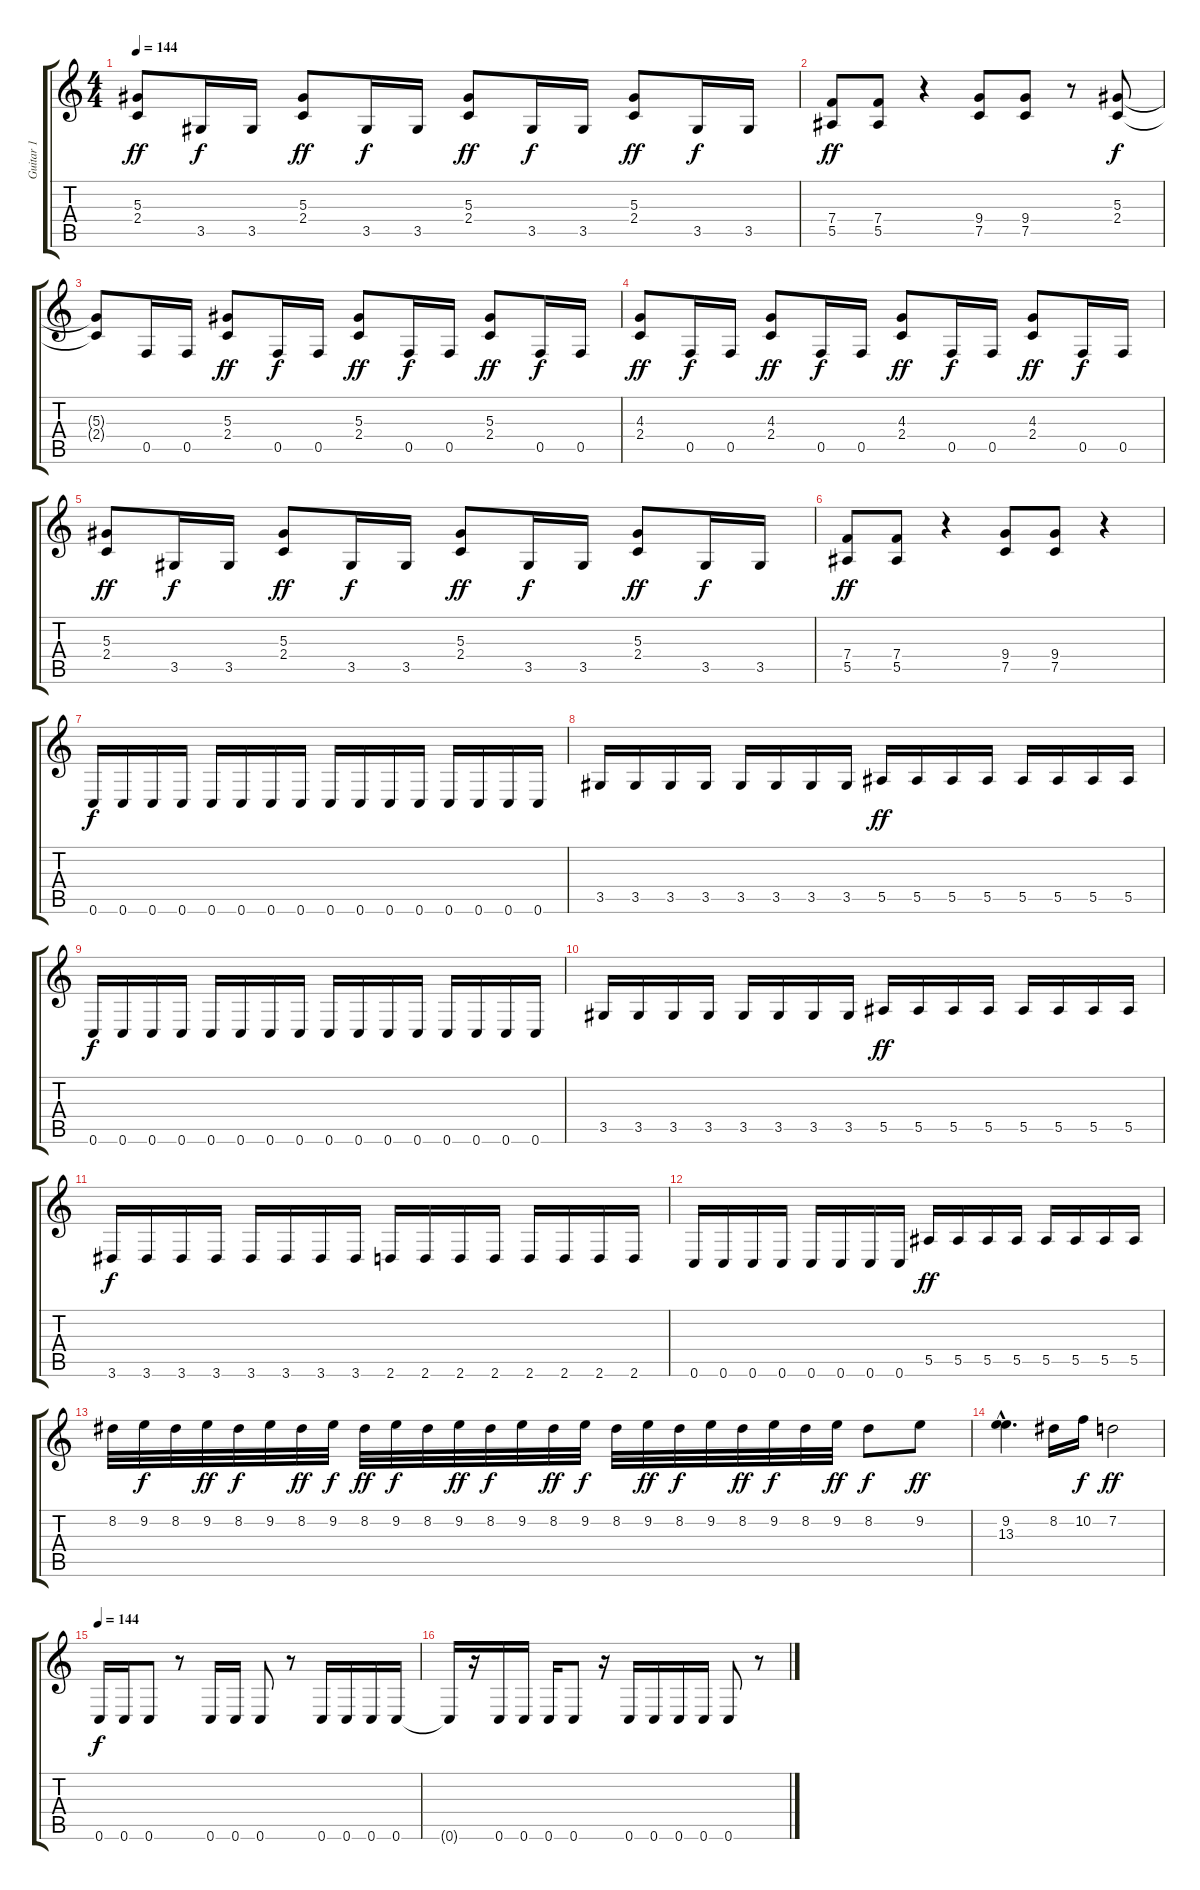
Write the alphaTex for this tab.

\track ("Guitar 1" "Guitar 1") {instrument distortionguitar}
\staff {score tabs}
\tuning (C4 G3 Eb3 Bb2 F2 C2) {hide}
\ts (4 4)
\tempo 144
\clef g2
\ks c
(5.3 2.4).8{dy ff} 3.5.16{dy f} 3.5.16 (5.3 2.4).8{dy ff} 3.5.16{dy f} 3.5.16 (5.3 2.4).8{dy ff} 3.5.16{dy f} 3.5.16 (5.3 2.4).8{dy ff} 3.5.16{dy f} 3.5.16 |
(7.4 5.5).8{dy ff} (7.4 5.5).8 r.4 (9.4 7.5).8 (9.4 7.5).8 r.8 (5.3 2.4).8{dy f} |
(5.3{t} 2.4{t}).8 0.5.16 0.5.16 (5.3 2.4).8{dy ff} 0.5.16{dy f} 0.5.16 (5.3 2.4).8{dy ff} 0.5.16{dy f} 0.5.16 (5.3 2.4).8{dy ff} 0.5.16{dy f} 0.5.16 |
(4.3 2.4).8{dy ff} 0.5.16{dy f} 0.5.16 (4.3 2.4).8{dy ff} 0.5.16{dy f} 0.5.16 (4.3 2.4).8{dy ff} 0.5.16{dy f} 0.5.16 (4.3 2.4).8{dy ff} 0.5.16{dy f} 0.5.16 |
(5.3 2.4).8{dy ff} 3.5.16{dy f} 3.5.16 (5.3 2.4).8{dy ff} 3.5.16{dy f} 3.5.16 (5.3 2.4).8{dy ff} 3.5.16{dy f} 3.5.16 (5.3 2.4).8{dy ff} 3.5.16{dy f} 3.5.16 |
(7.4 5.5).8{dy ff} (7.4 5.5).8 r.4 (9.4 7.5).8 (9.4 7.5).8 r.4 |
0.6.16{dy f} 0.6.16 0.6.16 0.6.16 0.6.16 0.6.16 0.6.16 0.6.16 0.6.16 0.6.16 0.6.16 0.6.16 0.6.16 0.6.16 0.6.16 0.6.16 |
3.5.16 3.5.16 3.5.16 3.5.16 3.5.16 3.5.16 3.5.16 3.5.16 5.5.16{dy ff} 5.5.16 5.5.16 5.5.16 5.5.16 5.5.16 5.5.16 5.5.16 |
0.6.16{dy f} 0.6.16 0.6.16 0.6.16 0.6.16 0.6.16 0.6.16 0.6.16 0.6.16 0.6.16 0.6.16 0.6.16 0.6.16 0.6.16 0.6.16 0.6.16 |
3.5.16 3.5.16 3.5.16 3.5.16 3.5.16 3.5.16 3.5.16 3.5.16 5.5.16{dy ff} 5.5.16 5.5.16 5.5.16 5.5.16 5.5.16 5.5.16 5.5.16 |
3.6.16{dy f} 3.6.16 3.6.16 3.6.16 3.6.16 3.6.16 3.6.16 3.6.16 2.6.16 2.6.16 2.6.16 2.6.16 2.6.16 2.6.16 2.6.16 2.6.16 |
0.6.16 0.6.16 0.6.16 0.6.16 0.6.16 0.6.16 0.6.16 0.6.16 5.5.16{dy ff} 5.5.16 5.5.16 5.5.16 5.5.16 5.5.16 5.5.16 5.5.16 |
8.2.32 9.2.32{dy f} 8.2.32 9.2.32{dy ff} 8.2.32{dy f} 9.2.32 8.2.32{dy ff} 9.2.32{dy f} 8.2.32{dy ff} 9.2.32{dy f} 8.2.32 9.2.32{dy ff} 8.2.32{dy f} 9.2.32 8.2.32{dy ff} 9.2.32{dy f} 8.2.32 9.2.32{dy ff} 8.2.32{dy f} 9.2.32 8.2.32{dy ff} 9.2.32{dy f} 8.2.32 9.2.32{dy ff} 8.2.8{dy f} 9.2.8{dy ff} |
(9.2{hac} 13.3{hac}).4{d} 8.2.16 10.2.16{dy f} 7.2.2{dy ff} |
\tempo 144
0.6.16{dy f} 0.6.16 0.6.8 r.8 0.6.16 0.6.16 0.6.8 r.8 0.6.16 0.6.16 0.6.16 0.6.16 |
0.6{t}.16 r.16 0.6.16 0.6.16 0.6.16 0.6.8 r.16 0.6.16 0.6.16 0.6.16 0.6.16 0.6.8 r.8
